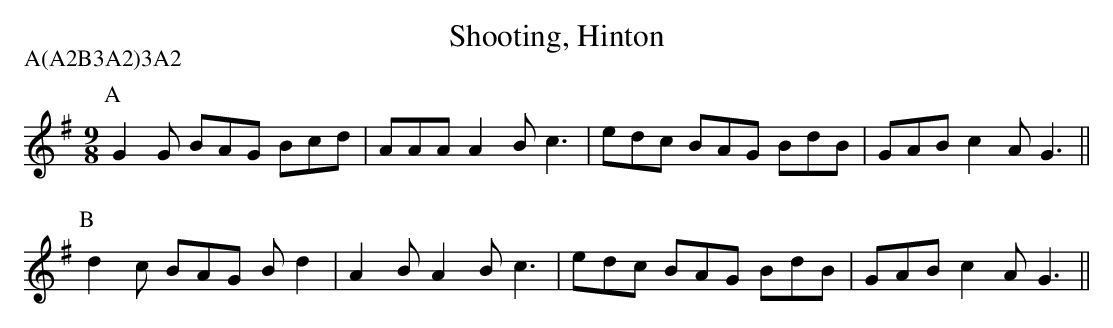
X:1
T:Shooting, Hinton
M:9/8
L:1/8
P:A(A2B3A2)3A2
K:G
P:A
G2G BAG Bcd|AAA A2B c3 |edc BAG BdB|GAB c2A G3||
P:B
d2c BAG Bd2|A2B A2B c3 |edc BAG BdB|GAB c2A G3||
